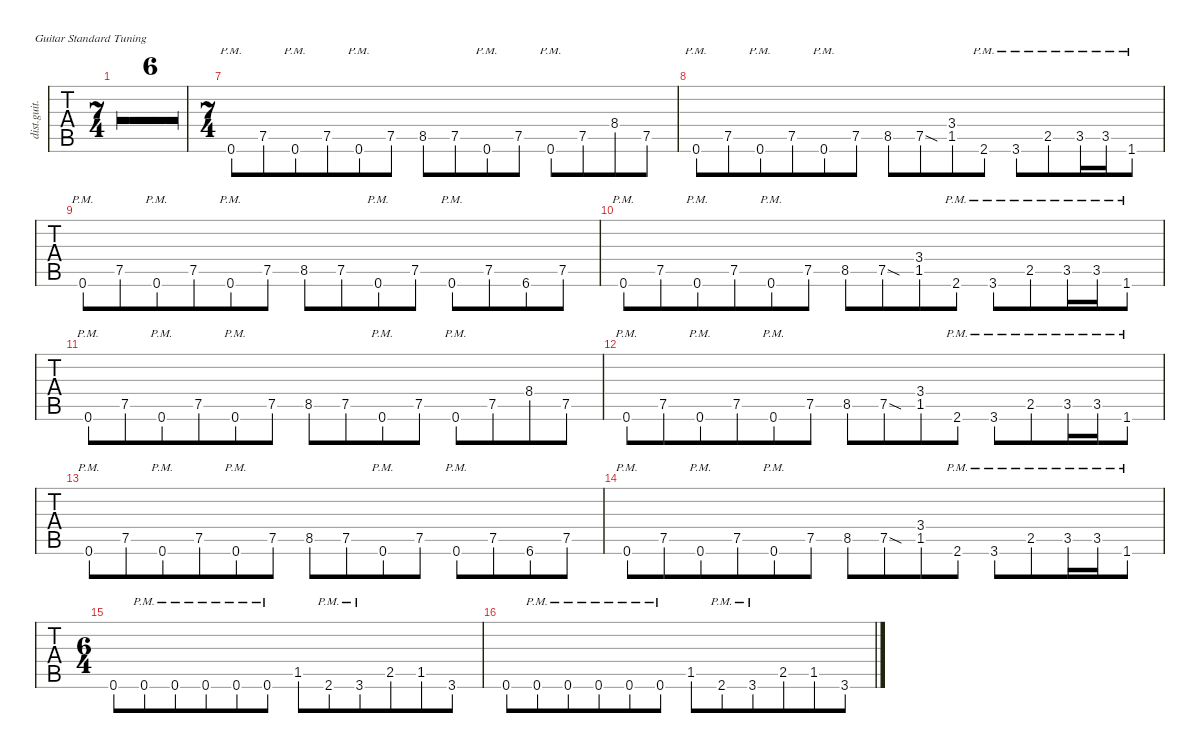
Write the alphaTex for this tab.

\defaultSystemsLayout 4
\hideDynamics
\bracketExtendMode nobrackets
\otherSystemsTrackNameOrientation horizontal
\track ("Rhythm Guitar (Kirk)" "dist.guit.") {defaultSystemsLayout 4 multiBarRest instrument distortionguitar}
\staff {tabs}
\tuning (E4 B3 G3 D3 A2 E2)
\ts (7 4)
\tempo 192
\clef g2
\ks c
r.1{dy mf} r.2{d} |
r.1 r.2{d} |
r.1 r.2{d} |
\ts (15 8)
\beaming (8 3 3 3 3 3)
r.1 r.2 r.4{d} |
\ts (4 4)
\beaming (8 2 2 2 2)
r.1 |
r.1 |
\ts (7 4)
\beaming (8 6 4 4)
\scale
1.11207 0.6{pm}.8 7.5.8 0.6{pm}.8 7.5.8 0.6{pm}.8 7.5.8 8.5.8 7.5.8 0.6{pm}.8 7.5.8 0.6{pm}.8 7.5.8 8.4{acc #}.8 7.5.8 |
\scale
0.95317 0.6{pm}.8 7.5.8 0.6{pm}.8 7.5.8 0.6{pm}.8 7.5.8 8.5.8 7.5{sod}.8 (1.5{acc #} 3.4).8 2.6{pm acc #}.8 3.6{pm}.8 2.5{pm}.8 3.5{pm}.16 3.5{pm}.16 1.6{pm}.8 |
\scale
0.95317 0.6{pm}.8 7.5.8 0.6{pm}.8 7.5.8 0.6{pm}.8 7.5.8 8.5.8 7.5.8 0.6{pm}.8 7.5.8 0.6{pm}.8 7.5.8 6.6{acc #}.8 7.5.8 |
\scale
0.981591 0.6{pm}.8 7.5.8 0.6{pm}.8 7.5.8 0.6{pm}.8 7.5.8 8.5.8 7.5{sod}.8 (1.5{acc #} 3.4).8 2.6{pm acc #}.8 3.6{pm}.8 2.5{pm}.8 3.5{pm}.16 3.5{pm}.16 1.6{pm}.8 |
0.6{pm}.8 7.5.8 0.6{pm}.8 7.5.8 0.6{pm}.8 7.5.8 8.5.8 7.5.8 0.6{pm}.8 7.5.8 0.6{pm}.8 7.5.8 8.4{acc #}.8 7.5.8 |
0.6{pm}.8 7.5.8 0.6{pm}.8 7.5.8 0.6{pm}.8 7.5.8 8.5.8 7.5{sod}.8 (1.5{acc #} 3.4).8 2.6{pm acc #}.8 3.6{pm}.8 2.5{pm}.8 3.5{pm}.16 3.5{pm}.16 1.6{pm}.8 |
0.6{pm}.8 7.5.8 0.6{pm}.8 7.5.8 0.6{pm}.8 7.5.8 8.5.8 7.5.8 0.6{pm}.8 7.5.8 0.6{pm}.8 7.5.8 6.6{acc #}.8 7.5.8 |
0.6{pm}.8 7.5.8 0.6{pm}.8 7.5.8 0.6{pm}.8 7.5.8 8.5.8 7.5{sod}.8 (1.5{acc #} 3.4).8 2.6{pm acc #}.8 3.6{pm}.8 2.5{pm}.8 3.5{pm}.16 3.5{pm}.16 1.6{pm}.8 |
\ts (6 4)
\beaming (8 6 6)
0.6.8 0.6{pm}.8 0.6{pm}.8 0.6{pm}.8 0.6{pm}.8 0.6{pm}.8 1.5{acc #}.8 2.6{pm acc #}.8 3.6{pm}.8 2.5.8 1.5{acc #}.8 3.6.8 |
0.6.8 0.6{pm}.8 0.6{pm}.8 0.6{pm}.8 0.6{pm}.8 0.6{pm}.8 1.5{acc #}.8 2.6{pm acc #}.8 3.6{pm}.8 2.5.8 1.5{acc #}.8 3.6.8
